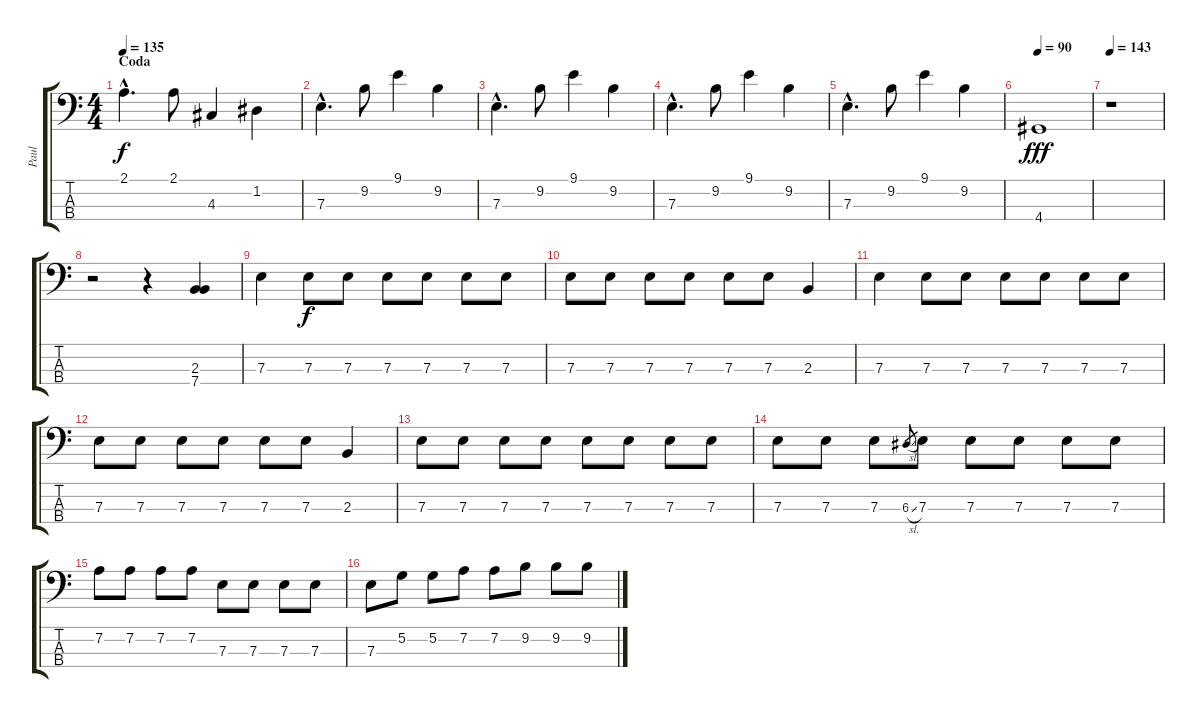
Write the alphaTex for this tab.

\track ("Paul" "Paul") {instrument electricbassfinger}
\staff {score tabs}
\tuning (G2 D2 A1 E1) {hide}
\ts (4 4)
\section ("" "Coda")
\tempo 135
\clef f4
\ks c
2.1{hac}.4{d dy f} 2.1.8 4.3.4 1.2.4 |
7.3{hac}.4{d} 9.2.8 9.1.4 9.2.4 |
7.3{hac}.4{d} 9.2.8 9.1.4 9.2.4 |
7.3{hac}.4{d} 9.2.8 9.1.4 9.2.4 |
7.3{hac}.4{d} 9.2.8 9.1.4 9.2.4 |
\tempo 90
4.4.1{dy fff} |
\tempo 143
r.1 |
r.2 r.4 (2.3 7.4).4{volume 15 instrument electricbassfinger} |
7.3.4 7.3.8{dy f} 7.3.8 7.3.8 7.3.8 7.3.8 7.3.8 |
7.3.8 7.3.8 7.3.8 7.3.8 7.3.8 7.3.8 2.3.4 |
7.3.4 7.3.8 7.3.8 7.3.8 7.3.8 7.3.8 7.3.8 |
7.3.8 7.3.8 7.3.8 7.3.8 7.3.8 7.3.8 2.3.4 |
7.3.8 7.3.8 7.3.8 7.3.8 7.3.8 7.3.8 7.3.8 7.3.8 |
7.3.8 7.3.8 7.3.8 6.3{sl}.8{gr} 7.3.8 7.3.8 7.3.8 7.3.8 7.3.8 |
7.2.8 7.2.8 7.2.8 7.2.8 7.3.8 7.3.8 7.3.8 7.3.8 |
7.3.8 5.2.8 5.2.8 7.2.8 7.2.8 9.2.8 9.2.8 9.2.8
